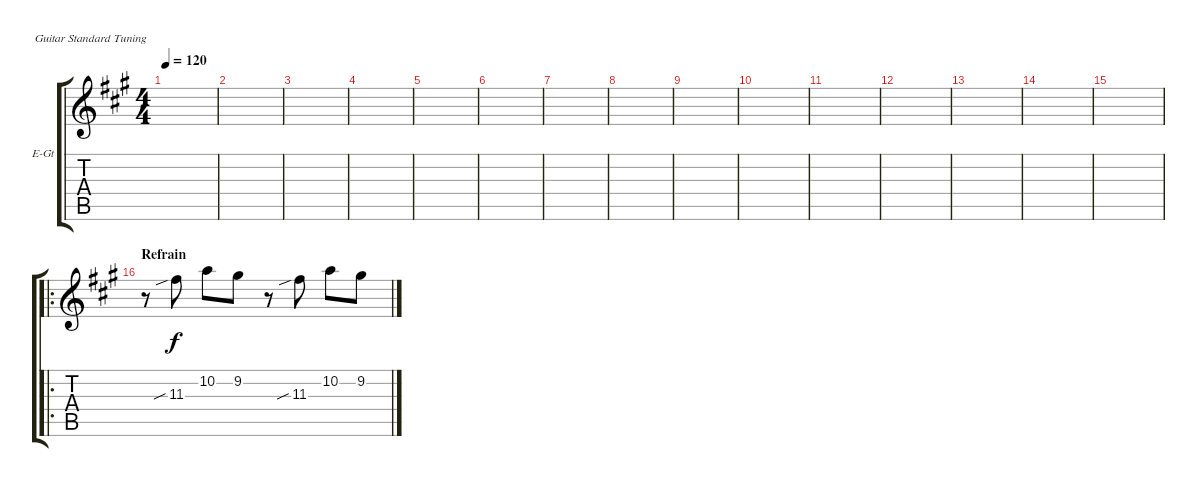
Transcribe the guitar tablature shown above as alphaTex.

\defaultSystemsLayout 4
\bracketExtendMode groupsimilarinstruments
\firstSystemTrackNameOrientation horizontal
\otherSystemsTrackNameOrientation horizontal
\track ("Bad Guitar" "E-Gt") {instrument overdrivenguitar}
\staff {score tabs}
\tuning (E4 B3 G3 D3 A2 E2)
\ts (4 4)
\tempo 120
\clef g2
\ks f#minor
|
|
|
|
|
|
|
|
|
|
|
|
|
|
|
\ro
\section ("" "Refrain")
r.8 11.3{sib}.8 10.2.8 9.2.8 r.8 11.3{sib}.8 10.2.8 9.2.8
